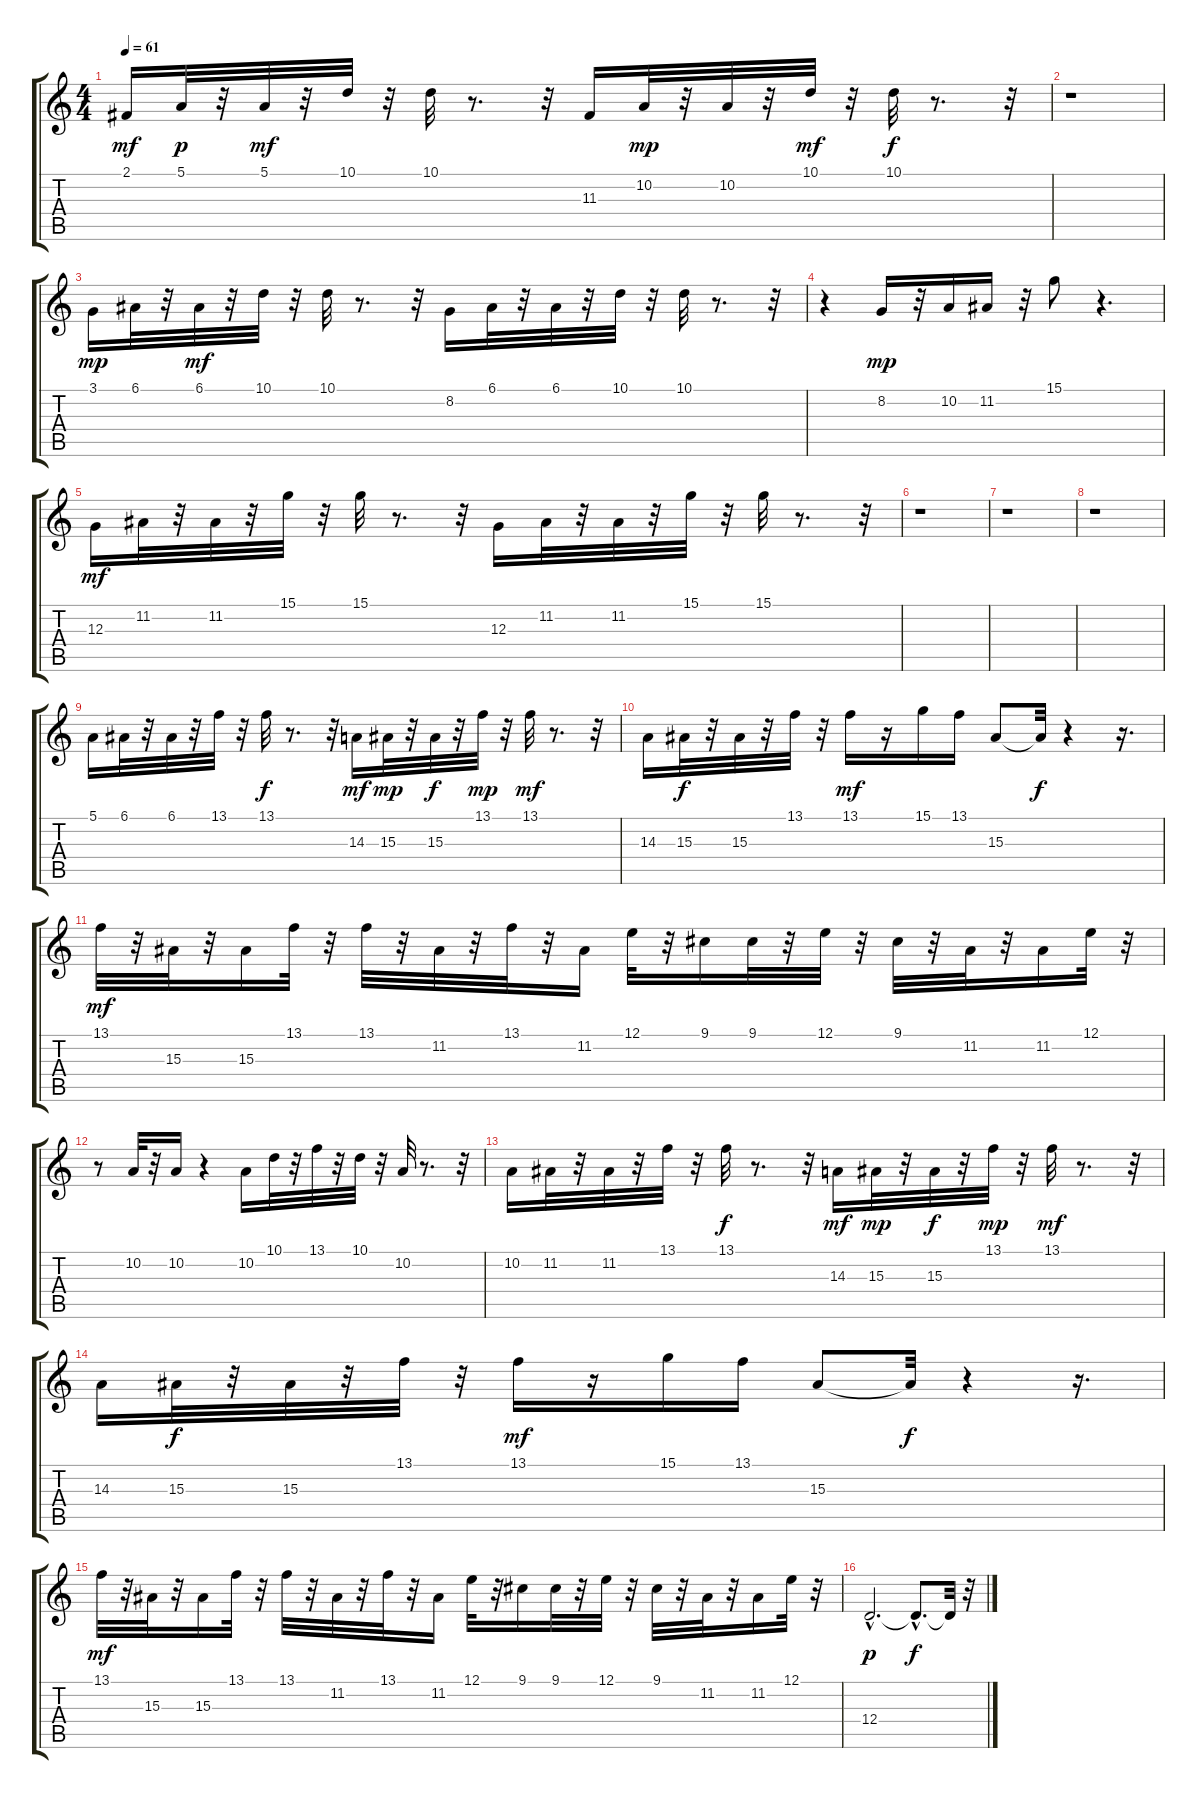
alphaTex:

\track "" {instrument stringensemble1}
\staff {score tabs}
\tuning (E4 B3 G3 D3 A2 E2) {hide}
\ts (4 4)
\tempo 61
\clef g2
\ks c
2.1.16{dy mf} 5.1.32{dy p} r.32 5.1.32{dy mf} r.32 10.1.32 r.32 10.1.32 r.8{d} r.32 11.3.16 10.2.32{dy mp} r.32 10.2.32 r.32 10.1.32{dy mf} r.32 10.1.32{dy f} r.8{d} r.32 |
r.1 |
3.1.16{dy mp} 6.1.32 r.32 6.1.32{dy mf} r.32 10.1.32 r.32 10.1.32 r.8{d} r.32 8.2.16 6.1.32 r.32 6.1.32 r.32 10.1.32 r.32 10.1.32 r.8{d} r.32 |
r.4 8.2.16{dy mp} r.32 10.2.16 11.2.16 r.32 15.1.8 r.4{d} |
12.3.16{dy mf} 11.2.32 r.32 11.2.32 r.32 15.1.32 r.32 15.1.32 r.8{d} r.32 12.3.16 11.2.32 r.32 11.2.32 r.32 15.1.32 r.32 15.1.32 r.8{d} r.32 |
r.1 |
r.1 |
r.1 |
5.1.16 6.1.32 r.32 6.1.32 r.32 13.1.32 r.32 13.1.32{dy f} r.8{d} r.32 14.3.16{dy mf} 15.3.32{dy mp} r.32 15.3.32{dy f} r.32 13.1.32{dy mp} r.32 13.1.32{dy mf} r.8{d} r.32 |
14.3.16 15.3.32{dy f} r.32 15.3.32 r.32 13.1.32 r.32 13.1.16{dy mf} r.16 15.1.16 13.1.16 15.3.8 15.3{t}.32{dy f} r.4 r.16{d} |
13.1.32{dy mf} r.32 15.3.32 r.32 15.3.16 13.1.32 r.32 13.1.32 r.32 11.2.32 r.32 13.1.32 r.32 11.2.16 12.1.32 r.32 9.1.16 9.1.32 r.32 12.1.32 r.32 9.1.32 r.32 11.2.32 r.32 11.2.16 12.1.32 r.32 |
r.8 10.2.32 r.32 10.2.16 r.4 10.2.16 10.1.32 r.32 13.1.32 r.32 10.1.32 r.32 10.2.32 r.8{d} r.32 |
10.2.16 11.2.32 r.32 11.2.32 r.32 13.1.32 r.32 13.1.32{dy f} r.8{d} r.32 14.3.16{dy mf} 15.3.32{dy mp} r.32 15.3.32{dy f} r.32 13.1.32{dy mp} r.32 13.1.32{dy mf} r.8{d} r.32 |
14.3.16 15.3.32{dy f} r.32 15.3.32 r.32 13.1.32 r.32 13.1.16{dy mf} r.16 15.1.16 13.1.16 15.3.8 15.3{t}.32{dy f} r.4 r.16{d} |
13.1.32{dy mf} r.32 15.3.32 r.32 15.3.16 13.1.32 r.32 13.1.32 r.32 11.2.32 r.32 13.1.32 r.32 11.2.16 12.1.32 r.32 9.1.16 9.1.32 r.32 12.1.32 r.32 9.1.32 r.32 11.2.32 r.32 11.2.16 12.1.32 r.32 |
12.4{hac}.2{d dy p} 12.4{hac t}.8{d dy f} 12.4{t}.32 r.32
